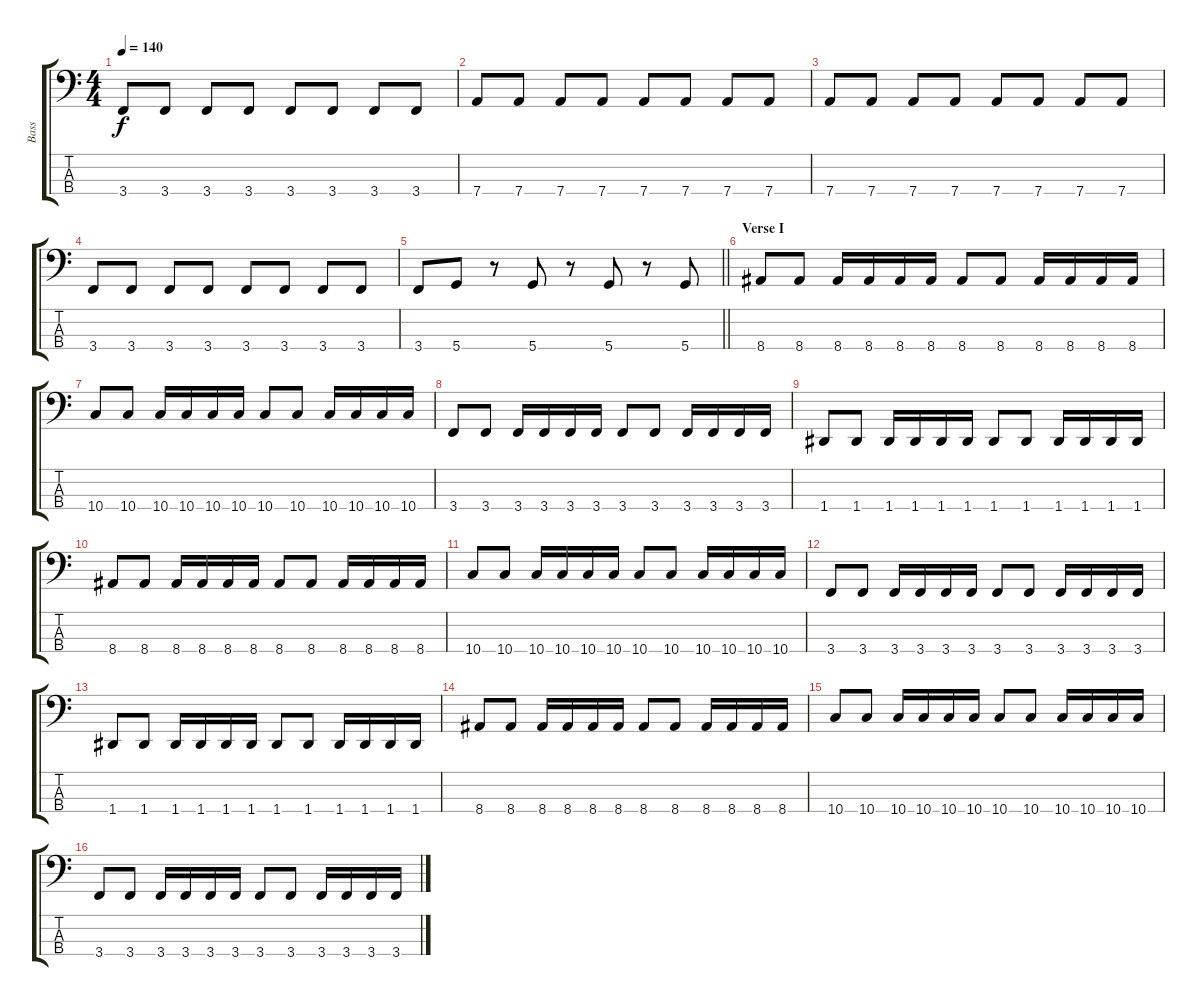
\track ("Bass" "Bass") {instrument electricbasspick}
\staff {score tabs}
\tuning (G2 D2 A1 D1) {hide}
\ts (4 4)
\tempo 140
\clef f4
\ks c
3.4.8{dy f} 3.4.8 3.4.8 3.4.8 3.4.8 3.4.8 3.4.8 3.4.8 |
7.4.8 7.4.8 7.4.8 7.4.8 7.4.8 7.4.8 7.4.8 7.4.8 |
7.4.8 7.4.8 7.4.8 7.4.8 7.4.8 7.4.8 7.4.8 7.4.8 |
3.4.8 3.4.8 3.4.8 3.4.8 3.4.8 3.4.8 3.4.8 3.4.8 |
\barLineRight lightlight
3.4.8 5.4.8 r.8 5.4.8 r.8 5.4.8 r.8 5.4.8 |
\section ("" "Verse I")
8.4.8 8.4.8 8.4.16 8.4.16 8.4.16 8.4.16 8.4.8 8.4.8 8.4.16 8.4.16 8.4.16 8.4.16 |
10.4.8 10.4.8 10.4.16 10.4.16 10.4.16 10.4.16 10.4.8 10.4.8 10.4.16 10.4.16 10.4.16 10.4.16 |
3.4.8 3.4.8 3.4.16 3.4.16 3.4.16 3.4.16 3.4.8 3.4.8 3.4.16 3.4.16 3.4.16 3.4.16 |
1.4.8 1.4.8 1.4.16 1.4.16 1.4.16 1.4.16 1.4.8 1.4.8 1.4.16 1.4.16 1.4.16 1.4.16 |
8.4.8 8.4.8 8.4.16 8.4.16 8.4.16 8.4.16 8.4.8 8.4.8 8.4.16 8.4.16 8.4.16 8.4.16 |
10.4.8 10.4.8 10.4.16 10.4.16 10.4.16 10.4.16 10.4.8 10.4.8 10.4.16 10.4.16 10.4.16 10.4.16 |
3.4.8 3.4.8 3.4.16 3.4.16 3.4.16 3.4.16 3.4.8 3.4.8 3.4.16 3.4.16 3.4.16 3.4.16 |
1.4.8 1.4.8 1.4.16 1.4.16 1.4.16 1.4.16 1.4.8 1.4.8 1.4.16 1.4.16 1.4.16 1.4.16 |
8.4.8 8.4.8 8.4.16 8.4.16 8.4.16 8.4.16 8.4.8 8.4.8 8.4.16 8.4.16 8.4.16 8.4.16 |
10.4.8 10.4.8 10.4.16 10.4.16 10.4.16 10.4.16 10.4.8 10.4.8 10.4.16 10.4.16 10.4.16 10.4.16 |
3.4.8 3.4.8 3.4.16 3.4.16 3.4.16 3.4.16 3.4.8 3.4.8 3.4.16 3.4.16 3.4.16 3.4.16
